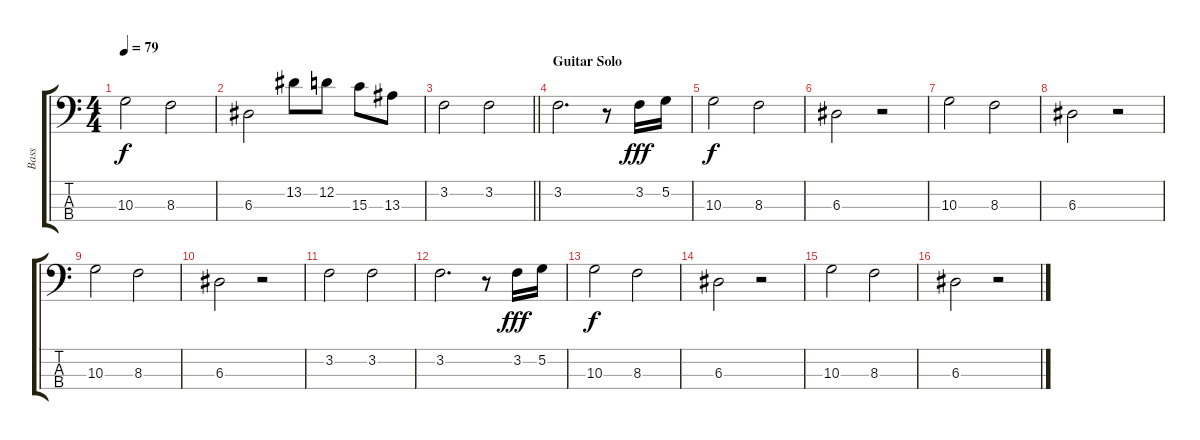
\track ("Bass" "Bass") {instrument electricbassfinger}
\staff {score tabs}
\tuning (G2 D2 A1 E1) {hide}
\ts (4 4)
\tempo 79
\clef f4
\ks c
10.3.2{dy f} 8.3.2 |
6.3.2 13.2.8 12.2.8 15.3.8 13.3.8 |
\barLineRight lightlight
3.2.2 3.2.2 |
\section ("" "Guitar Solo")
3.2.2{d} r.8 3.2.16{dy fff} 5.2.16 |
10.3.2{dy f} 8.3.2 |
6.3.2 r.2 |
10.3.2 8.3.2 |
6.3.2 r.2 |
10.3.2 8.3.2 |
6.3.2 r.2 |
3.2.2 3.2.2 |
3.2.2{d} r.8 3.2.16{dy fff} 5.2.16 |
10.3.2{dy f} 8.3.2 |
6.3.2 r.2 |
10.3.2 8.3.2 |
6.3.2 r.2
